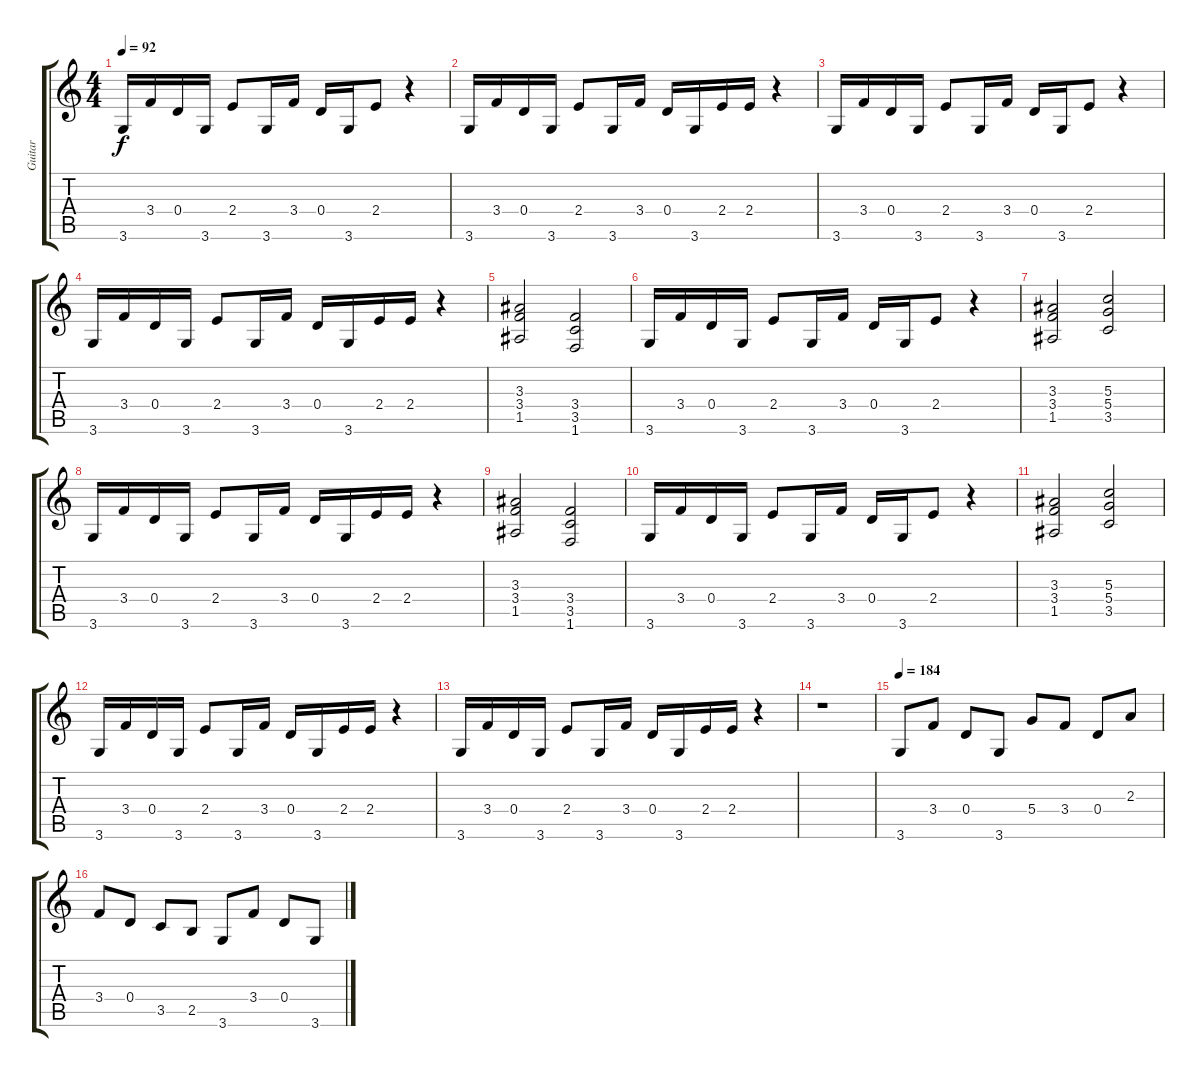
\track ("Guitar" "Guitar") {instrument distortionguitar}
\staff {score tabs}
\tuning (E4 B3 G3 D3 A2 E2) {hide}
\ts (4 4)
\tempo 92
\clef g2
\ks c
3.6.16{dy f} 3.4.16 0.4.16 3.6.16 2.4.8 3.6.16 3.4.16 0.4.16 3.6.16 2.4.8 r.4 |
3.6.16 3.4.16 0.4.16 3.6.16 2.4.8 3.6.16 3.4.16 0.4.16 3.6.16 2.4.16 2.4.16 r.4 |
3.6.16 3.4.16 0.4.16 3.6.16 2.4.8 3.6.16 3.4.16 0.4.16 3.6.16 2.4.8 r.4 |
3.6.16 3.4.16 0.4.16 3.6.16 2.4.8 3.6.16 3.4.16 0.4.16 3.6.16 2.4.16 2.4.16 r.4 |
(3.3 3.4 1.5).2 (3.4 3.5 1.6).2 |
3.6.16 3.4.16 0.4.16 3.6.16 2.4.8 3.6.16 3.4.16 0.4.16 3.6.16 2.4.8 r.4 |
(3.3 3.4 1.5).2 (5.3 5.4 3.5).2 |
3.6.16 3.4.16 0.4.16 3.6.16 2.4.8 3.6.16 3.4.16 0.4.16 3.6.16 2.4.16 2.4.16 r.4 |
(3.3 3.4 1.5).2 (3.4 3.5 1.6).2 |
3.6.16 3.4.16 0.4.16 3.6.16 2.4.8 3.6.16 3.4.16 0.4.16 3.6.16 2.4.8 r.4 |
(3.3 3.4 1.5).2 (5.3 5.4 3.5).2 |
3.6.16 3.4.16 0.4.16 3.6.16 2.4.8 3.6.16 3.4.16 0.4.16 3.6.16 2.4.16 2.4.16 r.4 |
3.6.16 3.4.16 0.4.16 3.6.16 2.4.8 3.6.16 3.4.16 0.4.16 3.6.16 2.4.16 2.4.16 r.4 |
r.1 |
\tempo 184
3.6.8 3.4.8 0.4.8 3.6.8 5.4.8 3.4.8 0.4.8 2.3.8 |
3.4.8 0.4.8 3.5.8 2.5.8 3.6.8 3.4.8 0.4.8 3.6.8
